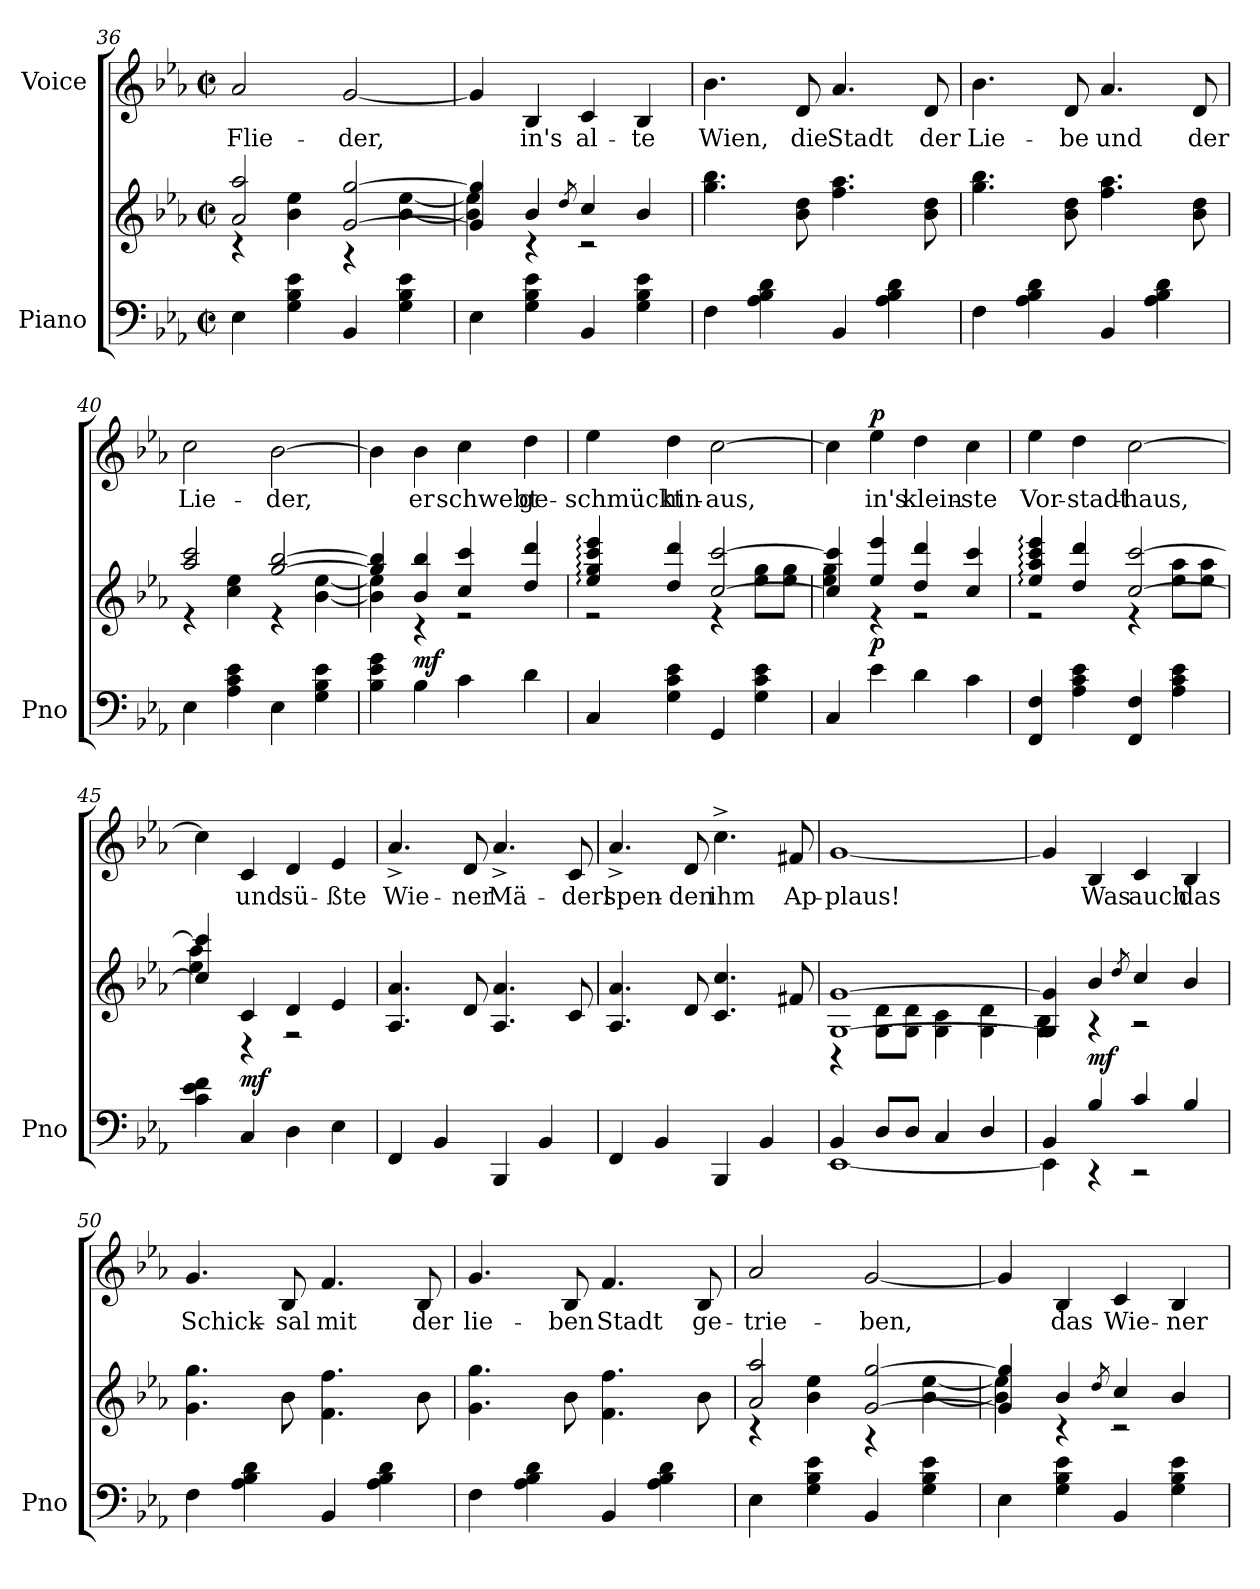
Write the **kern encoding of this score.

**kern	**kern	**dynam	**kern	**text	**dynam
*part2	*part2	*part2	*part1	*part1	*part1
*staff3	*staff2	*staff2/3	*staff1	*staff1	*staff1
*I"Piano	*	*	*I"Voice	*	*
*I'Pno	*	*	*	*	*
*clefF4	*clefG2	*	*clefG2	*	*
*k[b-e-a-]	*k[b-e-a-]	*	*k[b-e-a-]	*	*
*M2/2	*M2/2	*	*M2/2	*	*
*met(c|)	*met(c|)	*	*met(c|)	*	*
=36	=36	=36	=36	=36	=36
*	*^	*	*	*	*
!	!	!	!	!	!LO:LY:b	!
4E-\	2a-/ 2aa-/	4r	.	2a-/	Flie-	.
4G\ 4B-\ 4e-\	.	4b-\ 4ee-\	.	.	.	.
!	!	!	!	!	!LO:LY:b	!
4BB-/	[2g/ [2gg/	4r	.	[2g/	-der,	.
4G\ 4B-\ 4e-\	.	[4b-\ [4ee-\	.	.	.	.
=37	=37	=37	=37	=37	=37	=37
4E-\	4g/] 4gg/]	4b-\] 4ee-\]	.	4g/]	.	.
!	!	!	!	!	!LO:LY:b	!
4G\ 4B-\ 4e-\	4b-/	4r	.	4B-/	in's	.
.	8qdd/	.	.	.	.	.
!	!	!	!	!	!LO:LY:b	!
4BB-/	4cc/	2r	.	4c/	al-	.
!	!	!	!	!	!LO:LY:b	!
4G\ 4B-\ 4e-\	4b-/	.	.	4B-/	-te	.
*	*v	*v	*	*	*	*
=38	=38	=38	=38	=38	=38
!	!	!	!	!LO:LY:b	!
4F\	4.gg\ 4.bb-\	.	4.b-\	Wien,	.
4A-\ 4B-\ 4d\	.	.	.	.	.
!	!	!	!	!LO:LY:b	!
.	8b-\ 8dd\	.	8d/	die	.
!	!	!	!	!LO:LY:b	!
4BB-/	4.ff\ 4.aa-\	.	4.a-/	Stadt	.
4A-\ 4B-\ 4d\	.	.	.	.	.
!	!	!	!	!LO:LY:b	!
.	8b-\ 8dd\	.	8d/	der	.
=39	=39	=39	=39	=39	=39
!	!	!	!	!LO:LY:b	!
4F\	4.gg\ 4.bb-\	.	4.b-\	Lie-	.
4A-\ 4B-\ 4d\	.	.	.	.	.
!	!	!	!	!LO:LY:b	!
.	8b-\ 8dd\	.	8d/	-be	.
!	!	!	!	!LO:LY:b	!
4BB-/	4.ff\ 4.aa-\	.	4.a-/	und	.
4A-\ 4B-\ 4d\	.	.	.	.	.
!	!	!	!	!LO:LY:b	!
.	8b-\ 8dd\	.	8d/	der	.
=40	=40	=40	=40	=40	=40
*	*^	*	*	*	*
!	!	!	!	!	!LO:LY:b	!
4E-\	2aa-/ 2ccc/	4r	.	2cc\	Lie-	.
4A-\ 4c\ 4e-\	.	4cc\ 4ee-\	.	.	.	.
!	!	!	!	!	!LO:LY:b	!
4E-\	[2gg/ [2bb-/	4r	.	[2b-\	-der,	.
4G\ 4B-\ 4e-\	.	[4b-\ [4ee-\	.	.	.	.
=41	=41	=41	=41	=41	=41	=41
4B-\ 4e-\ 4g\	4gg/] 4bb-/]	4b-\] 4ee-\]	.	4b-\]	.	.
!	!	!	!LO:DY:b	!	!LO:LY:b	!
4B-\	4b-/ 4bb-/	4r	mf	4b-\	er	.
!	!	!	!	!	!LO:LY:b	!
4c\	4cc/ 4ccc/	2r	.	4cc\	schwebt	.
!	!	!	!	!	!LO:LY:b	!
4d\	4dd/ 4ddd/	.	.	4dd\	ge-	.
=42	=42	=42	=42	=42	=42	=42
!	!	!	!	!	!LO:LY:b	!
4C/	4ee-/: 4gg/: 4ccc/: 4eee-/:	2r	.	4ee-\	-schmückt	.
!	!	!	!	!	!LO:LY:b	!
4G\ 4c\ 4e-\	4dd/ 4ddd/	.	.	4dd\	hin-	.
!	!	!	!	!	!LO:LY:b	!
4GG/	[2cc/ [2ccc/	4r	.	[2cc\	-aus,	.
4G\ 4c\ 4e-\	.	8ee-\ 8gg\L	.	.	.	.
.	.	8ee-\ 8gg\J	.	.	.	.
=43	=43	=43	=43	=43	=43	=43
4C/	4cc/] 4ccc/]	4ee-\ 4gg\	.	4cc\]	.	.
!	!	!	!LO:DY:b	!	!LO:LY:b	!LO:DY:b
4e-\	4ee-/ 4eee-/	4r	p	4ee-\	in's	p
!	!	!	!	!	!LO:LY:b	!
4d\	4dd/ 4ddd/	2r	.	4dd\	klein-	.
!	!	!	!	!	!LO:LY:b	!
4c\	4cc/ 4ccc/	.	.	4cc\	-ste	.
=44	=44	=44	=44	=44	=44	=44
!	!	!	!	!	!LO:LY:b	!
4FF/ 4F/	4ee-/: 4aa-/: 4ccc/: 4eee-/:	2r	.	4ee-\	Vor-	.
!	!	!	!	!	!LO:LY:b	!
4A-\ 4c\ 4e-\	4dd/ 4ddd/	.	.	4dd\	-stadt-	.
!	!	!	!	!	!LO:LY:b	!
4FF/ 4F/	[2cc/ [2ccc/	4r	.	[2cc\	-haus,	.
4A-\ 4c\ 4e-\	.	8ee-\ 8aa-\L	.	.	.	.
.	.	8ee-\ 8aa-\J	.	.	.	.
=45	=45	=45	=45	=45	=45	=45
4c\ 4e-\ 4f\	4cc/] 4ccc/]	4ee-\ 4aa-\	.	4cc\]	.	.
!	!	!	!LO:DY:b	!	!LO:LY:b	!
4C/	4c/	4r	mf	4c/	und	.
!	!	!	!	!	!LO:LY:b	!
4D\	4d/	2r	.	4d/	sü-	.
!	!	!	!	!	!LO:LY:b	!
4E-\	4e-/	.	.	4e-/	-ßte	.
*	*v	*v	*	*	*	*
=46	=46	=46	=46	=46	=46
!	!	!	!	!LO:LY:b	!
4FF/	4.A-/ 4.a-/	.	4.a-^/	Wie-	.
4BB-/	.	.	.	.	.
!	!	!	!	!LO:LY:b	!
.	8d/	.	8d/	-ner	.
!	!	!	!	!LO:LY:b	!
4BBB-/	4.A-/ 4.a-/	.	4.a-^/	Mä-	.
4BB-/	.	.	.	.	.
!	!	!	!	!LO:LY:b	!
.	8c/	.	8c/	-derl	.
=47	=47	=47	=47	=47	=47
!	!	!	!	!LO:LY:b	!
4FF/	4.A-/ 4.a-/	.	4.a-^/	spen-	.
4BB-/	.	.	.	.	.
!	!	!	!	!LO:LY:b	!
.	8d/	.	8d/	-den	.
!	!	!	!	!LO:LY:b	!
4BBB-/	4.c/ 4.cc/	.	4.cc^\	ihm	.
4BB-/	.	.	.	.	.
!	!	!	!	!LO:LY:b	!
.	8f#X/	.	8f#X/	Ap-	.
=48	=48	=48	=48	=48	=48
*^	*^	*	*	*	*
!	!	!	!	!	!	!LO:LY:b	!
4BB-/	[1EE-	[1G [1g	4r	.	[1g	-plaus!	.
8D/L	.	.	8G\ 8d\L	.	.	.	.
8D/J	.	.	8G\ 8d\J	.	.	.	.
4C/	.	.	4G\ 4c\	.	.	.	.
4D/	.	.	4G\ 4d\	.	.	.	.
=49	=49	=49	=49	=49	=49	=49	=49
4BB-/	4EE-\]	4G/] 4g/]	4G\ 4B-\	.	4g/]	.	.
!	!	!	!	!LO:DY:b	!	!LO:LY:b	!
4B-/	4r	4b-/	4r	mf	4B-/	Was	.
.	.	8qdd/	.	.	.	.	.
!	!	!	!	!	!	!LO:LY:b	!
4c/	2r	4cc/	2r	.	4c/	auch	.
!	!	!	!	!	!	!LO:LY:b	!
4B-/	.	4b-/	.	.	4B-/	das	.
*v	*v	*	*	*	*	*	*
*	*v	*v	*	*	*	*
=50	=50	=50	=50	=50	=50
!	!	!	!	!LO:LY:b	!
4F\	4.g\ 4.gg\	.	4.g/	Schick-	.
4A-\ 4B-\ 4d\	.	.	.	.	.
!	!	!	!	!LO:LY:b	!
.	8b-\	.	8B-/	-sal	.
!	!	!	!	!LO:LY:b	!
4BB-/	4.f\ 4.ff\	.	4.f/	mit	.
4A-\ 4B-\ 4d\	.	.	.	.	.
!	!	!	!	!LO:LY:b	!
.	8b-\	.	8B-/	der	.
=51	=51	=51	=51	=51	=51
!	!	!	!	!LO:LY:b	!
4F\	4.g\ 4.gg\	.	4.g/	lie-	.
4A-\ 4B-\ 4d\	.	.	.	.	.
!	!	!	!	!LO:LY:b	!
.	8b-\	.	8B-/	-ben	.
!	!	!	!	!LO:LY:b	!
4BB-/	4.f\ 4.ff\	.	4.f/	Stadt	.
4A-\ 4B-\ 4d\	.	.	.	.	.
!	!	!	!	!LO:LY:b	!
.	8b-\	.	8B-/	ge-	.
=52	=52	=52	=52	=52	=52
*	*^	*	*	*	*
!	!	!	!	!	!LO:LY:b	!
4E-\	2a-/ 2aa-/	4r	.	2a-/	-trie-	.
4G\ 4B-\ 4e-\	.	4b-\ 4ee-\	.	.	.	.
!	!	!	!	!	!LO:LY:b	!
4BB-/	[2g/ [2gg/	4r	.	[2g/	-ben,	.
4G\ 4B-\ 4e-\	.	[4b-\ [4ee-\	.	.	.	.
=53	=53	=53	=53	=53	=53	=53
4E-\	4g/] 4gg/]	4b-\] 4ee-\]	.	4g/]	.	.
!	!	!	!	!	!LO:LY:b	!
4G\ 4B-\ 4e-\	4b-/	4r	.	4B-/	das	.
.	8qdd/	.	.	.	.	.
!	!	!	!	!	!LO:LY:b	!
4BB-/	4cc/	2r	.	4c/	Wie-	.
!	!	!	!	!	!LO:LY:b	!
4G\ 4B-\ 4e-\	4b-/	.	.	4B-/	-ner-	.
*	*v	*v	*	*	*	*
=	=	=	=	=	=
*-	*-	*-	*-	*-	*-
